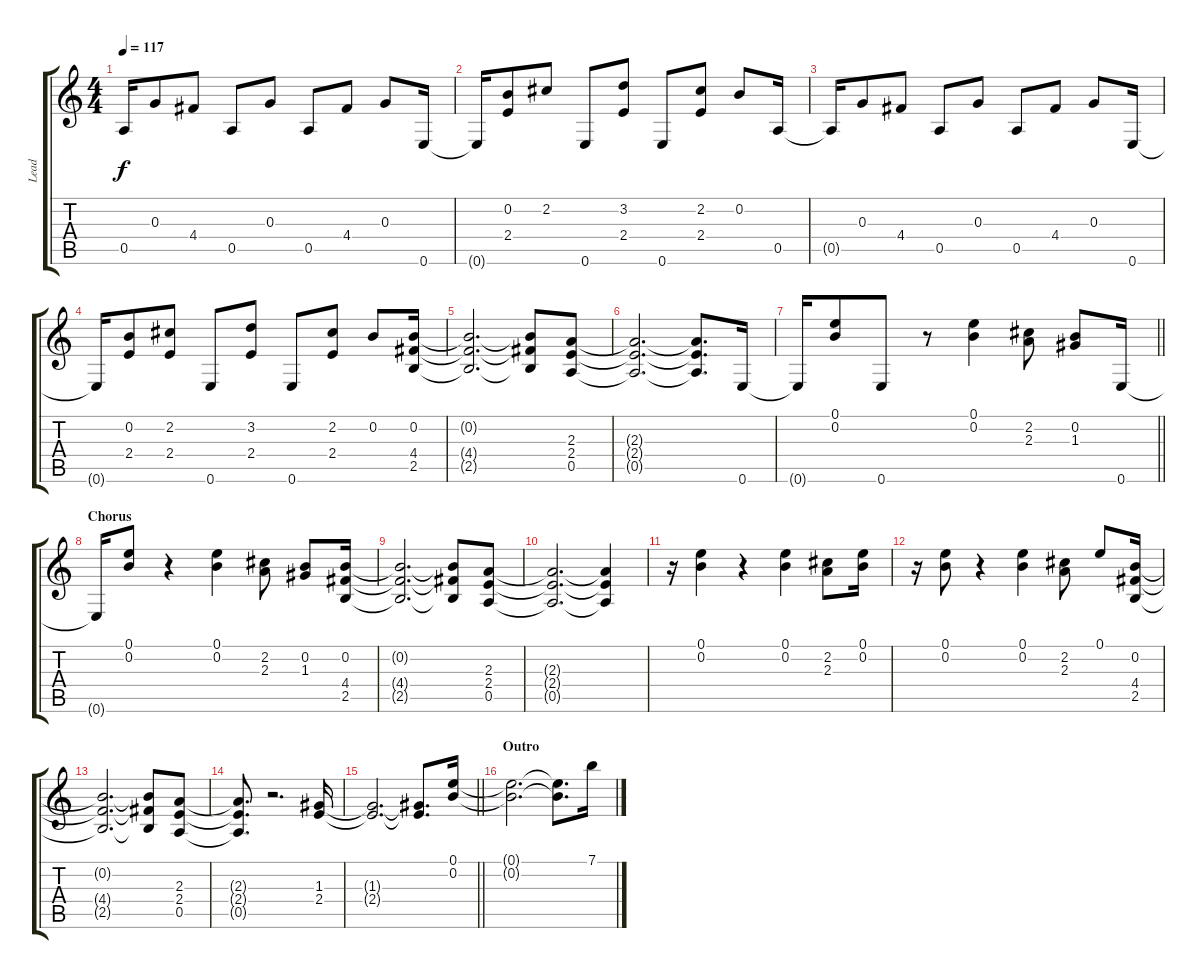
\track ("Lead" "Lead") {instrument overdrivenguitar}
\staff {score tabs}
\tuning (E4 B3 G3 D3 A2 E2) {hide}
\ts (4 4)
\tempo 117
\clef g2
\ks c
0.5{t}.16{dy f} 0.3.8 4.4.8 0.5.8 0.3.8 0.5.8 4.4.8 0.3.8 0.6.16 |
0.6{t}.16 (0.2 2.4).8 2.2.8 0.6.8 (3.2 2.4).8 0.6.8 (2.2 2.4).8 0.2.8 0.5.16 |
0.5{t}.16 0.3.8 4.4.8 0.5.8 0.3.8 0.5.8 4.4.8 0.3.8 0.6.16 |
0.6{t}.16 (0.2 2.4).8 (2.2 2.4).8 0.6.8 (3.2 2.4).8 0.6.8 (2.2 2.4).8 0.2.8 (0.2 4.4 2.5).16 |
(0.2{t} 4.4{t} 2.5{t}).2{d} (0.2{t} 4.4{t} 2.5{t}).8 (2.3 2.4 0.5).8 |
(2.3{t} 2.4{t} 0.5{t}).2{d} (2.3{t} 2.4{t} 0.5{t}).8{d} 0.6.16 |
\barLineRight lightlight
0.6{t}.16 (0.1 0.2).8 0.6.8 r.8 (0.1 0.2).4 (2.2 2.3).8 (0.2 1.3).8 0.6.16 |
\section ("" "Chorus")
0.6{t}.16 (0.1 0.2).8 r.4 (0.1 0.2).4 (2.2 2.3).8 (0.2 1.3).8 (0.2 4.4 2.5).16 |
(0.2{t} 4.4{t} 2.5{t}).2{d} (0.2{t} 4.4{t} 2.5{t}).8 (2.3 2.4 0.5).8 |
(2.3{t} 2.4{t} 0.5{t}).2{d} (2.3{t} 2.4{t} 0.5{t}).4 |
r.16 (0.1 0.2).4 r.4 (0.1 0.2).4 (2.2 2.3).8 (0.1 0.2).16 |
r.16 (0.1 0.2).8 r.4 (0.1 0.2).4 (2.2 2.3).8 0.1.8 (0.2 4.4 2.5).16 |
(0.2{t} 4.4{t} 2.5{t}).2{d} (0.2{t} 4.4{t} 2.5{t}).8 (2.3 2.4 0.5).8 |
(2.3{t} 2.4{t} 0.5{t}).8{d} r.2{d} (1.3 2.4).16 |
\barLineRight lightlight
(1.3{t} 2.4{t}).2{d} (1.3{t} 2.4{t}).8{d} (0.1 0.2).16 |
\section ("" "Outro")
(0.1{t} 0.2{t}).2{d} (0.1{t} 0.2{t}).8{d} 7.1.16
